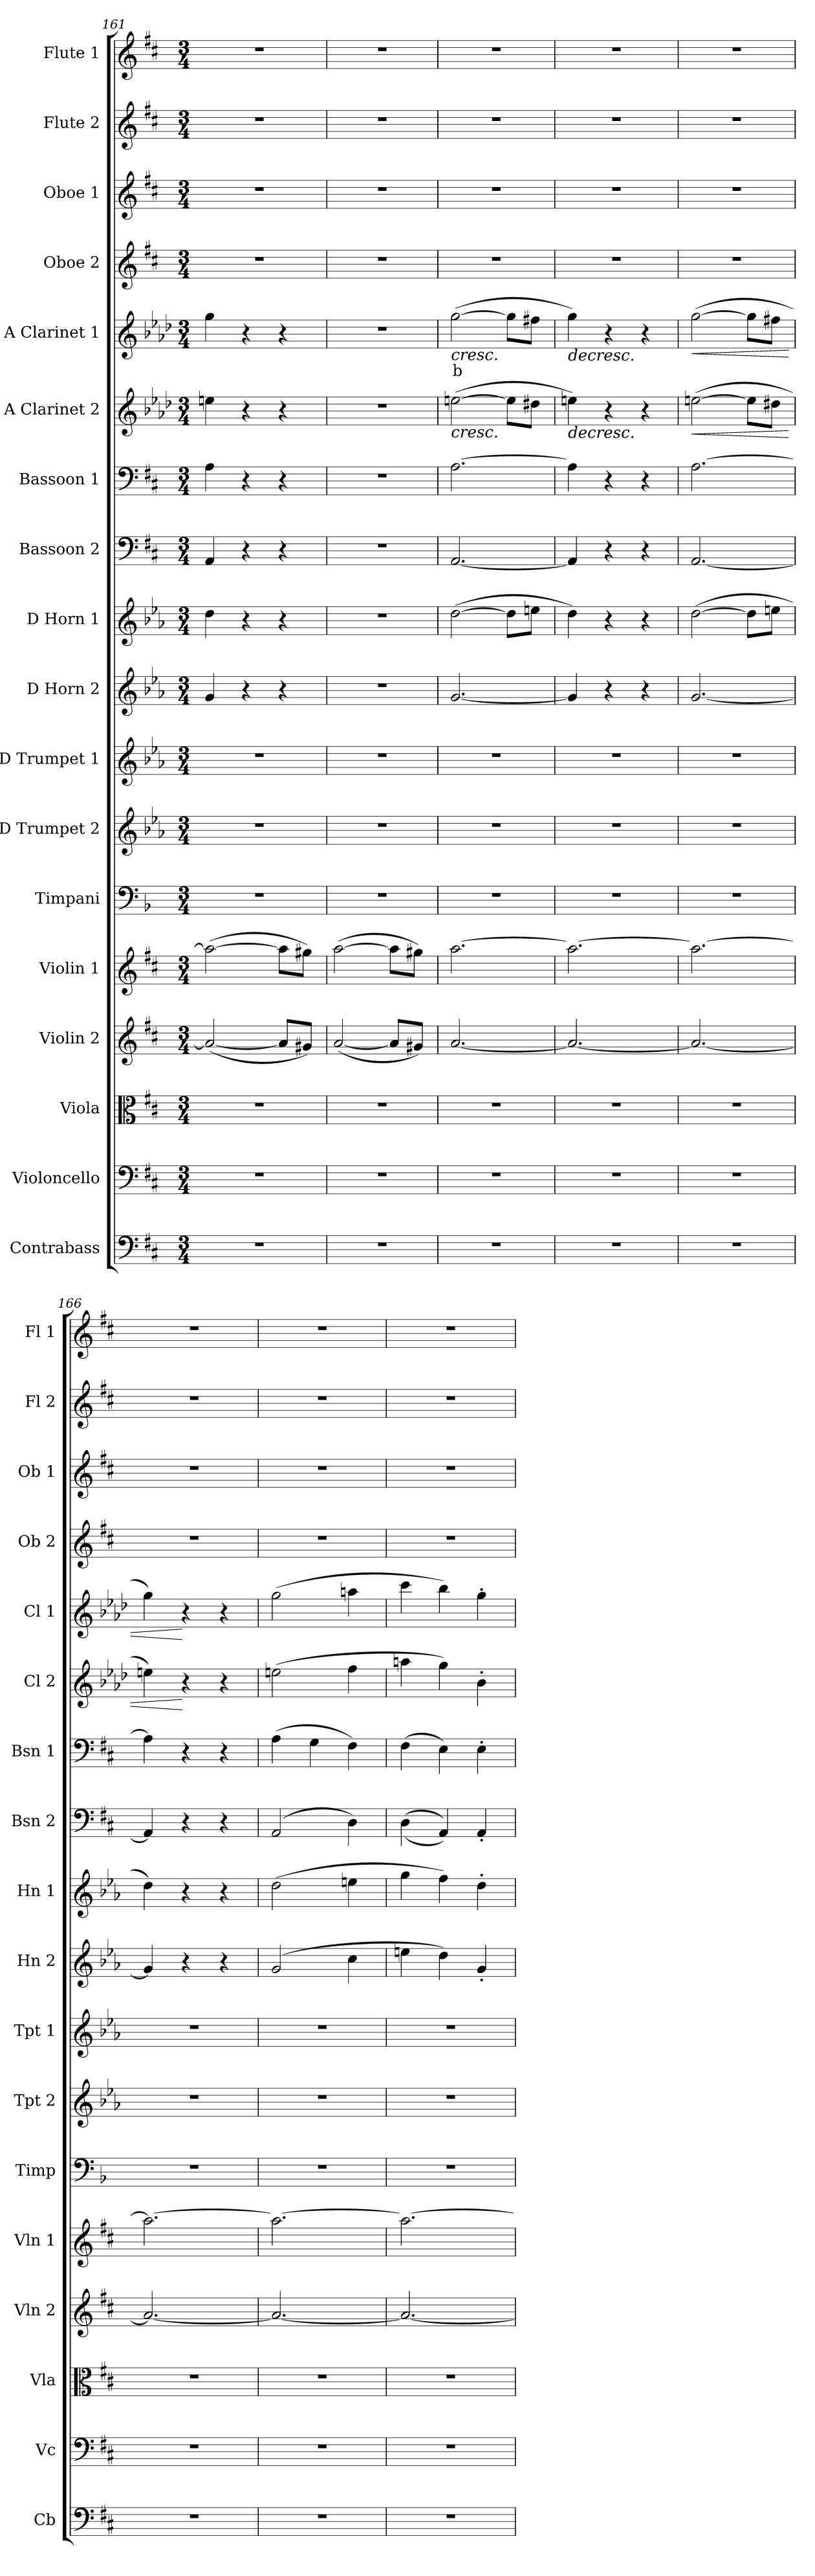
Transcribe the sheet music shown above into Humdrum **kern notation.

**kern	**kern	**kern	**kern	**kern	**kern	**kern	**kern	**kern	**kern	**kern	**kern	**kern	**dynam	**kern	**text	**dynam	**kern	**kern	**kern	**kern
*part18	*part17	*part16	*part15	*part14	*part13	*part12	*part11	*part10	*part9	*part8	*part7	*part6	*part6	*part5	*part5	*part5	*part4	*part3	*part2	*part1
*staff18	*staff17	*staff16	*staff15	*staff14	*staff13	*staff12	*staff11	*staff10	*staff9	*staff8	*staff7	*staff6	*staff6	*staff5	*staff5	*staff5	*staff4	*staff3	*staff2	*staff1
*I"Contrabass	*I"Violoncello	*I"Viola	*I"Violin 2	*I"Violin 1	*I"Timpani	*I"D Trumpet 2	*I"D Trumpet 1	*I"D Horn 2	*I"D Horn 1	*I"Bassoon 2	*I"Bassoon 1	*I"A Clarinet 2	*	*I"A Clarinet 1	*	*	*I"Oboe 2	*I"Oboe 1	*I"Flute 2	*I"Flute 1
*I'Cb	*I'Vc	*I'Vla	*I'Vln 2	*I'Vln 1	*I'Timp	*I'Tpt 2	*I'Tpt 1	*I'Hn 2	*I'Hn 1	*I'Bsn 2	*I'Bsn 1	*I'Cl 2	*	*I'Cl 1	*	*	*I'Ob 2	*I'Ob 1	*I'Fl 2	*I'Fl 1
*clefF4	*clefF4	*clefC3	*clefG2	*clefG2	*clefF4	*clefG2	*clefG2	*clefG2	*clefG2	*clefF4	*clefF4	*clefG2	*	*clefG2	*	*	*clefG2	*clefG2	*clefG2	*clefG2
*ITrd7c12	*	*	*	*	*	*ITrd-1c-2	*ITrd-1c-2	*ITrd6c10	*ITrd6c10	*	*	*ITrd2c3	*	*ITrd2c3	*	*	*	*	*	*
*k[f#c#]	*k[f#c#]	*k[f#c#]	*k[f#c#]	*k[f#c#]	*k[b-]	*k[b-]	*k[b-]	*k[b-]	*k[b-]	*k[f#c#]	*k[f#c#]	*k[b-]	*	*k[b-]	*	*	*k[f#c#]	*k[f#c#]	*k[f#c#]	*k[f#c#]
*M3/4	*M3/4	*M3/4	*M3/4	*M3/4	*M3/4	*M3/4	*M3/4	*M3/4	*M3/4	*M3/4	*M3/4	*M3/4	*	*M3/4	*	*	*M3/4	*M3/4	*M3/4	*M3/4
=161	=161	=161	=161	=161	=161	=161	=161	=161	=161	=161	=161	=161	=161	=161	=161	=161	=161	=161	=161	=161
2.r	2.r	2.r	(2a/_	(2aa\_	2.r	2.r	2.r	4A/	4e\	4AA/	4A\	4cc#X\	.	4ee\	.	.	2.r	2.r	2.r	2.r
.	.	.	.	.	.	.	.	4r	4r	4r	4r	4r	.	4r	.	.	.	.	.	.
.	.	.	8a/L]	8aa\L]	.	.	.	4r	4r	4r	4r	4r	.	4r	.	.	.	.	.	.
.	.	.	8g#X/J)	8gg#X\J)	.	.	.	.	.	.	.	.	.	.	.	.	.	.	.	.
=162	=162	=162	=162	=162	=162	=162	=162	=162	=162	=162	=162	=162	=162	=162	=162	=162	=162	=162	=162	=162
2.r	2.r	2.r	([2a/	([2aa\	2.r	2.r	2.r	2.r	2.r	2.r	2.r	2.r	.	2.r	.	.	2.r	2.r	2.r	2.r
.	.	.	8a/L]	8aa\L]	.	.	.	.	.	.	.	.	.	.	.	.	.	.	.	.
.	.	.	8g#X/J)	8gg#X\J)	.	.	.	.	.	.	.	.	.	.	.	.	.	.	.	.
=163	=163	=163	=163	=163	=163	=163	=163	=163	=163	=163	=163	=163	=163	=163	=163	=163	=163	=163	=163	=163
!	!	!	!	!	!	!	!	!	!	!	!	!	!LO:HP:b	!	!LO:LY:b:color=#FF0000	!LO:HP:b	!	!	!	!
2.r	2.r	2.r	[2.a/	[2.aa\	2.r	2.r	2.r	[2.A/	([2e\	[2.AA/	[2.A\	([2cc#X\	<	([2ee\	b	<	2.r	2.r	2.r	2.r
.	.	.	.	.	.	.	.	.	8e\L]	.	.	8cc#\L]	.	8ee\L]	.	.	.	.	.	.
.	.	.	.	.	.	.	.	.	8f#X\J	.	.	8b#X\J	.	8dd#X\J	.	.	.	.	.	.
=164	=164	=164	=164	=164	=164	=164	=164	=164	=164	=164	=164	=164	=164	=164	=164	=164	=164	=164	=164	=164
!	!	!	!	!	!	!	!	!	!	!	!	!	!LO:HP:b	!	!	!LO:HP:b	!	!	!	!
2.r	2.r	2.r	2.a/_	2.aa\_	2.r	2.r	2.r	4A/]	4e\)	4AA/]	4A\]	4cc#X\)	>	4ee\)	.	>	2.r	2.r	2.r	2.r
.	.	.	.	.	.	.	.	4r	4r	4r	4r	4r	[	4r	.	[	.	.	.	.
.	.	.	.	.	.	.	.	4r	4r	4r	4r	4r	.	4r	.	.	.	.	.	.
!!LO:PB:g=z
=165	=165	=165	=165	=165	=165	=165	=165	=165	=165	=165	=165	=165	=165	=165	=165	=165	=165	=165	=165	=165
!	!	!	!	!	!	!	!	!	!	!	!	!	!LO:HP:b	!	!	!LO:HP:b	!	!	!	!
2.r	2.r	2.r	2.a/_	2.aa\_	2.r	2.r	2.r	[2.A/	([2e\	[2.AA/	[2.A\	([2cc#X\	<	([2ee\	.	<	2.r	2.r	2.r	2.r
.	.	.	.	.	.	.	.	.	8e\L]	.	.	8cc#\L]	.	8ee\L]	.	.	.	.	.	.
.	.	.	.	.	.	.	.	.	8f#X\J	.	.	8b#X\J	]	8dd#X\J	.	]	.	.	.	.
=166	=166	=166	=166	=166	=166	=166	=166	=166	=166	=166	=166	=166	=166	=166	=166	=166	=166	=166	=166	=166
2.r	2.r	2.r	2.a/_	2.aa\_	2.r	2.r	2.r	4A/]	4e\)	4AA/]	4A\]	4cc#X\)	.	4ee\)	.	.	2.r	2.r	2.r	2.r
.	.	.	.	.	.	.	.	4r	4r	4r	4r	4r	[	4r	.	[	.	.	.	.
.	.	.	.	.	.	.	.	4r	4r	4r	4r	4r	.	4r	.	.	.	.	.	.
=167	=167	=167	=167	=167	=167	=167	=167	=167	=167	=167	=167	=167	=167	=167	=167	=167	=167	=167	=167	=167
2.r	2.r	2.r	2.a/_	2.aa\_	2.r	2.r	2.r	(2A/	(2e\	(2AA/	(4A\	(2cc#X\	.	(2ee\	.	.	2.r	2.r	2.r	2.r
.	.	.	.	.	.	.	.	.	.	.	4G\	.	.	.	.	.	.	.	.	.
.	.	.	.	.	.	.	.	4d\	4f#X\	4D\)	4F#\)	4dd\	.	4ff#X\	.	.	.	.	.	.
=168	=168	=168	=168	=168	=168	=168	=168	=168	=168	=168	=168	=168	=168	=168	=168	=168	=168	=168	=168	=168
2.r	2.r	2.r	2.a/_	2.aa\_	2.r	2.r	2.r	4f#X\	4a\	((4D\	(4F#\	4ff#X\	.	4aa\	.	.	2.r	2.r	2.r	2.r
.	.	.	.	.	.	.	.	4e\)	4g\)	4AA/))	4E\)	4ee\)	.	4gg\)	.	.	.	.	.	.
.	.	.	.	.	.	.	.	4A'/	4e'\	4AA'/	4E'\	4g'\	.	4ee'\	.	.	.	.	.	.
=	=	=	=	=	=	=	=	=	=	=	=	=	=	=	=	=	=	=	=	=
*-	*-	*-	*-	*-	*-	*-	*-	*-	*-	*-	*-	*-	*-	*-	*-	*-	*-	*-	*-	*-
